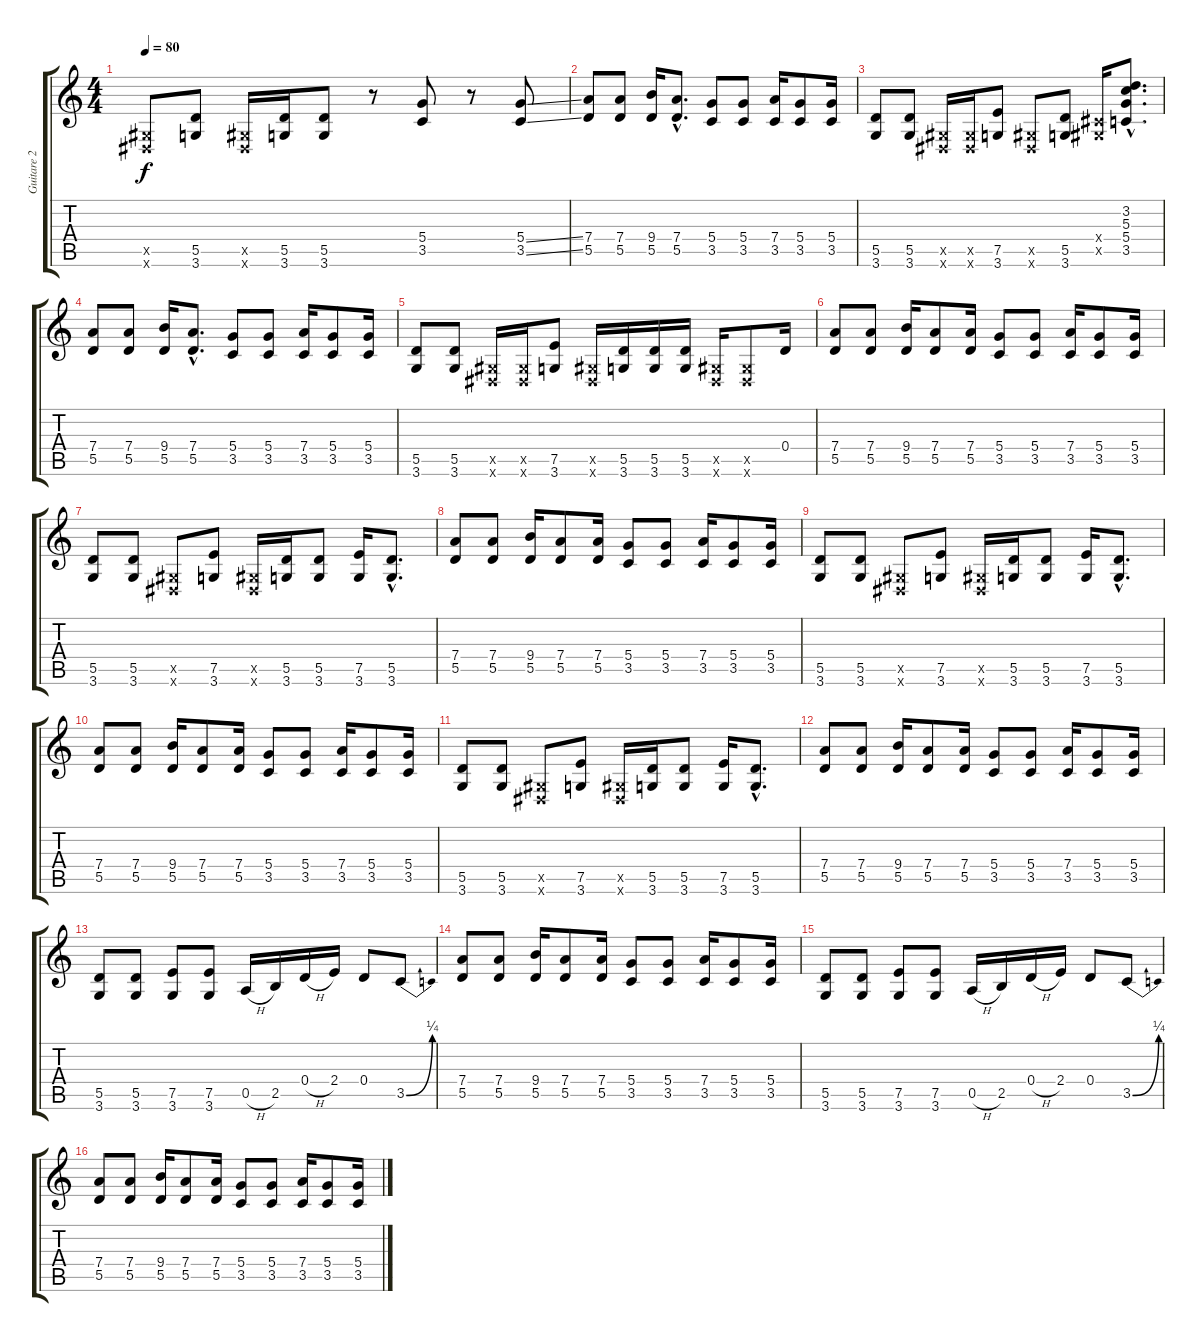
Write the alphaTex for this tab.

\track ("Guitare 2" "Guitare 2") {instrument distortionguitar}
\staff {score tabs}
\tuning (E4 B3 G3 D3 A2 E2) {hide}
\ts (4 4)
\tempo 80
\clef g2
\ks c
(-1.5{x} -1.6{x}).8{dy f} (5.5 3.6).8 (-1.5{x} -1.6{x}).16 (5.5 3.6).16 (5.5 3.6).8 r.8 (5.4 3.5).8 r.8 (5.4{ss} 3.5{ss}).8 |
(7.4 5.5).8 (7.4 5.5).8 (9.4 5.5).16 (7.4{hac} 5.5{hac}).8{d} (5.4 3.5).8 (5.4 3.5).8 (7.4 3.5).16 (5.4 3.5).8 (5.4 3.5).16 |
(5.5 3.6).8 (5.5 3.6).8 (-1.5{x} -1.6{x}).16 (-1.5{x} -1.6{x}).16 (7.5 3.6).8 (-1.5{x} -1.6{x}).8 (5.5 3.6).8 (-1.4{x} -1.5{x}).16 (3.2{hac} 5.3{hac} 5.4{hac} 3.5{hac}).8{d} |
(7.4 5.5).8 (7.4 5.5).8 (9.4 5.5).16 (7.4{hac} 5.5{hac}).8{d} (5.4 3.5).8 (5.4 3.5).8 (7.4 3.5).16 (5.4 3.5).8 (5.4 3.5).16 |
(5.5 3.6).8 (5.5 3.6).8 (-1.5{x} -1.6{x}).16 (-1.5{x} -1.6{x}).16 (7.5 3.6).8 (-1.5{x} -1.6{x}).16 (5.5 3.6).16 (5.5 3.6).16 (5.5 3.6).16 (-1.5{x} -1.6{x}).16 (-1.5{x} -1.6{x}).8 0.4.16 |
(7.4 5.5).8 (7.4 5.5).8 (9.4 5.5).16 (7.4 5.5).8 (7.4 5.5).16 (5.4 3.5).8 (5.4 3.5).8 (7.4 3.5).16 (5.4 3.5).8 (5.4 3.5).16 |
(5.5 3.6).8 (5.5 3.6).8 (-1.5{x} -1.6{x}).8 (7.5 3.6).8 (-1.5{x} -1.6{x}).16 (5.5 3.6).16 (5.5 3.6).8 (7.5 3.6).16 (5.5{hac} 3.6{hac}).8{d} |
(7.4 5.5).8 (7.4 5.5).8 (9.4 5.5).16 (7.4 5.5).8 (7.4 5.5).16 (5.4 3.5).8 (5.4 3.5).8 (7.4 3.5).16 (5.4 3.5).8 (5.4 3.5).16 |
(5.5 3.6).8 (5.5 3.6).8 (-1.5{x} -1.6{x}).8 (7.5 3.6).8 (-1.5{x} -1.6{x}).16 (5.5 3.6).16 (5.5 3.6).8 (7.5 3.6).16 (5.5{hac} 3.6{hac}).8{d} |
(7.4 5.5).8 (7.4 5.5).8 (9.4 5.5).16 (7.4 5.5).8 (7.4 5.5).16 (5.4 3.5).8 (5.4 3.5).8 (7.4 3.5).16 (5.4 3.5).8 (5.4 3.5).16 |
(5.5 3.6).8 (5.5 3.6).8 (-1.5{x} -1.6{x}).8 (7.5 3.6).8 (-1.5{x} -1.6{x}).16 (5.5 3.6).16 (5.5 3.6).8 (7.5 3.6).16 (5.5{hac} 3.6{hac}).8{d} |
(7.4 5.5).8 (7.4 5.5).8 (9.4 5.5).16 (7.4 5.5).8 (7.4 5.5).16 (5.4 3.5).8 (5.4 3.5).8 (7.4 3.5).16 (5.4 3.5).8 (5.4 3.5).16 |
(5.5 3.6).8 (5.5 3.6).8 (7.5 3.6).8 (7.5 3.6).8 0.5{h}.16 2.5.16 0.4{h}.16 2.4.16 0.4.8 3.5{be (bend 0 0 60 1)}.8 |
(7.4 5.5).8 (7.4 5.5).8 (9.4 5.5).16 (7.4 5.5).8 (7.4 5.5).16 (5.4 3.5).8 (5.4 3.5).8 (7.4 3.5).16 (5.4 3.5).8 (5.4 3.5).16 |
(5.5 3.6).8 (5.5 3.6).8 (7.5 3.6).8 (7.5 3.6).8 0.5{h}.16 2.5.16 0.4{h}.16 2.4.16 0.4.8 3.5{be (bend 0 0 60 1)}.8 |
(7.4 5.5).8 (7.4 5.5).8 (9.4 5.5).16 (7.4 5.5).8 (7.4 5.5).16 (5.4 3.5).8 (5.4 3.5).8 (7.4 3.5).16 (5.4 3.5).8 (5.4 3.5).16
